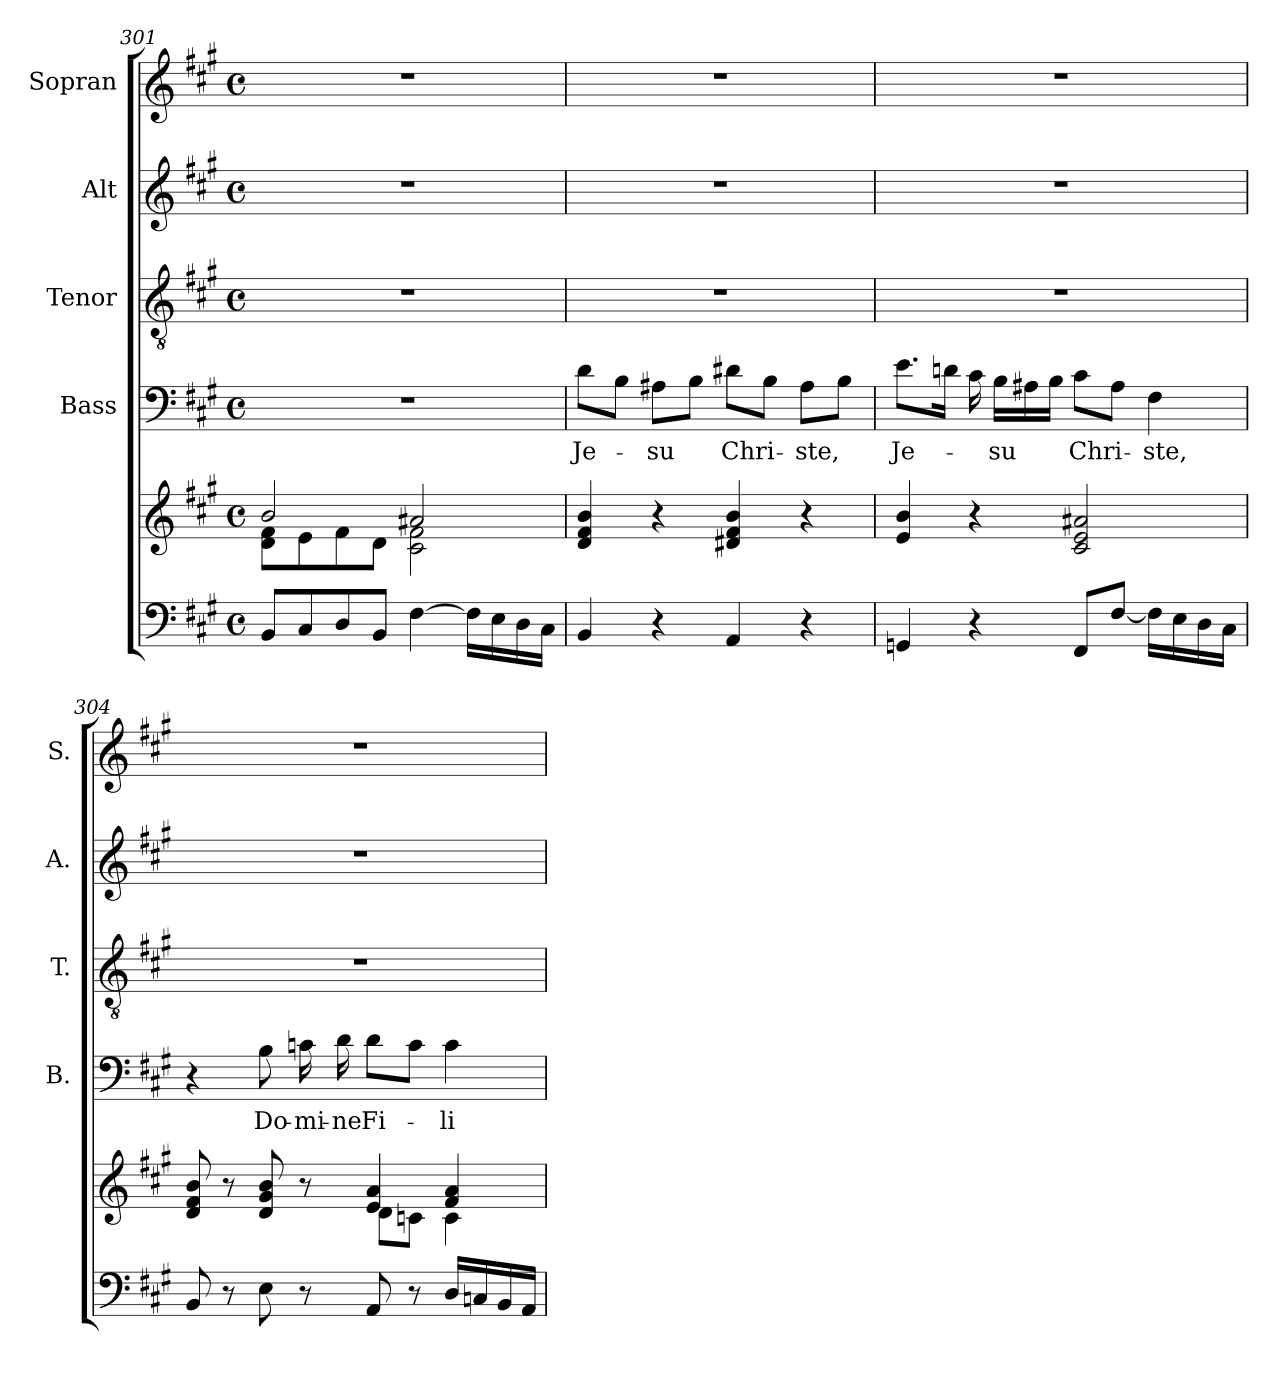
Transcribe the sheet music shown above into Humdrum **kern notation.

**kern	**kern	**kern	**text	**kern	**kern	**kern
*part5	*part5	*part4	*part4	*part3	*part2	*part1
*staff6	*staff5	*staff4	*staff4	*staff3	*staff2	*staff1
*	*	*I"Bass	*	*I"Tenor	*I"Alt	*I"Sopran
*	*	*I'B.	*	*I'T.	*I'A.	*I'S.
*clefF4	*clefG2	*clefF4	*	*clefGv2	*clefG2	*clefG2
*k[f#c#g#]	*k[f#c#g#]	*k[f#c#g#]	*	*k[f#c#g#]	*k[f#c#g#]	*k[f#c#g#]
*A:	*A:	*A:	*	*A:	*A:	*A:
*M4/4	*M4/4	*M4/4	*	*M4/4	*M4/4	*M4/4
*met(c)	*met(c)	*met(c)	*	*met(c)	*met(c)	*met(c)
=301	=301	=301	=301	=301	=301	=301
*	*^	*	*	*	*	*
8BB/L	2b/	8d\ 8f#\L	1r	.	1r	1r	1r
8C#/	.	8e\	.	.	.	.	.
8D/	.	8f#\	.	.	.	.	.
8BB/J	.	8d\J	.	.	.	.	.
[4F#\	2a#X/	2c#\ 2f#\	.	.	.	.	.
16F#\LL]	.	.	.	.	.	.	.
16E\	.	.	.	.	.	.	.
16D\	.	.	.	.	.	.	.
16C#\JJ	.	.	.	.	.	.	.
*	*v	*v	*	*	*	*	*
=302	=302	=302	=302	=302	=302	=302
!	!	!	!LO:LY:b	!	!	!
4BB/	4d/ 4f#/ 4b/	8d\L	Je-	1r	1r	1r
.	.	8B\J	.	.	.	.
!	!	!	!LO:LY:b	!	!	!
4r	4r	8A#X\L	-su	.	.	.
.	.	8B\J	.	.	.	.
!	!	!	!LO:LY:b	!	!	!
4AA/	4d#X/ 4f#/ 4b/	8d#X\L	Chri-	.	.	.
.	.	8B\J	.	.	.	.
!	!	!	!LO:LY:b	!	!	!
4r	4r	8A#\L	-ste,	.	.	.
.	.	8B\J	.	.	.	.
!!LO:PB:g=z
=303	=303	=303	=303	=303	=303	=303
!	!	!	!LO:LY:b	!	!	!
4GGn/	4e/ 4b/	8.e\L	Je-	1r	1r	1r
.	.	16dn\Jk	.	.	.	.
4r	4r	16c#\	.	.	.	.
!	!	!	!LO:LY:b	!	!	!
.	.	16B\LL	-su	.	.	.
.	.	16A#X\	.	.	.	.
.	.	16B\JJ	.	.	.	.
!	!	!	!LO:LY:b	!	!	!
8FF#/L	2c#/ 2e/ 2a#X/	8c#\L	Chri-	.	.	.
[8F#/J	.	8A#\J	.	.	.	.
!	!	!	!LO:LY:b	!	!	!
16F#\LL]	.	4F#\	-ste,	.	.	.
16E\	.	.	.	.	.	.
16D\	.	.	.	.	.	.
16C#\JJ	.	.	.	.	.	.
=304	=304	=304	=304	=304	=304	=304
*	*^	*	*	*	*	*
8BB/	8d/ 8f#/ 8b/	2ryy	4r	.	1r	1r	1r
8r	8r	.	.	.	.	.	.
!	!	!	!	!LO:LY:b	!	!	!
8E\	8d/ 8g#/ 8b/	.	8B\	Do-	.	.	.
!	!	!	!	!LO:LY:b	!	!	!
8r	8r	.	16cn\	-mi-	.	.	.
!	!	!	!	!LO:LY:b	!	!	!
.	.	.	16d\	-ne	.	.	.
!	!	!	!	!LO:LY:b	!	!	!
8AA/	4e/ 4a/	8d\L	8d\L	Fi-	.	.	.
8r	.	8cn\J	8c\J	.	.	.	.
!	!	!	!	!LO:LY:b	!	!	!
16D/LL	4f#/ 4a/	4c\	4c\	-li	.	.	.
16Cn/	.	.	.	.	.	.	.
16BB/	.	.	.	.	.	.	.
16AA/JJ	.	.	.	.	.	.	.
*	*v	*v	*	*	*	*	*
=	=	=	=	=	=	=
*-	*-	*-	*-	*-	*-	*-
